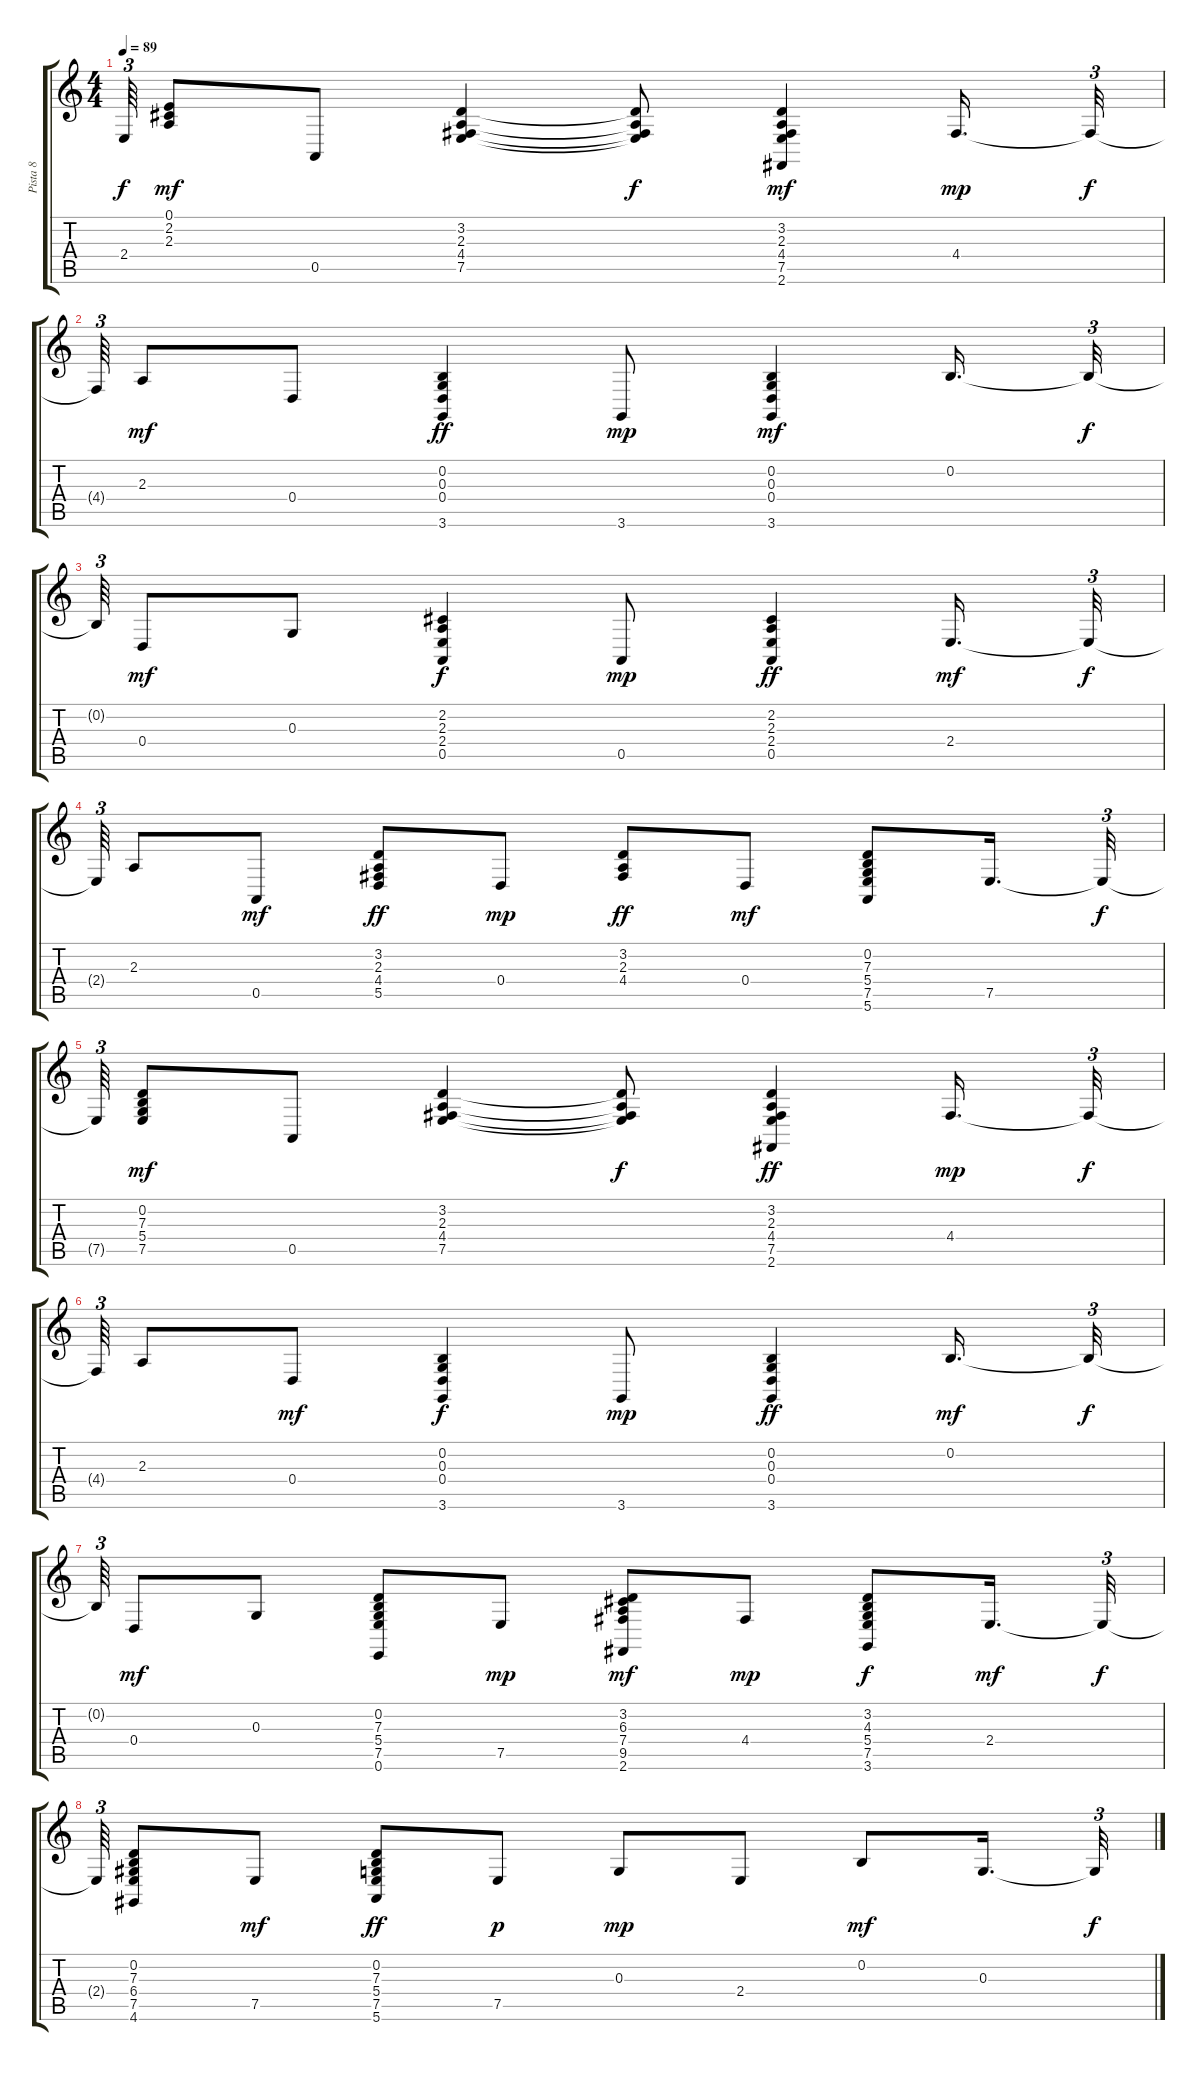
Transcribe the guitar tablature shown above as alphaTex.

\track ("Pista 8" "Pista 8") {instrument acousticgrandpiano}
\staff {score tabs}
\tuning (E4 B3 G3 D3 A2 E2) {hide}
\ts (4 4)
\tempo 89
\clef g2
\ks c
2.4{t}.64{tu (3 2) dy f} (0.1 2.2 2.3).8{dy mf} 0.5.8 (3.2 2.3 4.4 7.5).4 (3.2{t} 2.3{t} 4.4{t} 7.5{t}).8{dy f} (3.2 2.3 4.4 7.5 2.6).4{dy mf} 4.4.16{d dy mp} 4.4{t}.32{tu (3 2) dy f} |
4.4{t}.64{tu (3 2)} 2.3.8{dy mf} 0.4.8 (0.2 0.3 0.4 3.6).4{dy ff} 3.6.8{dy mp} (0.2 0.3 0.4 3.6).4{dy mf} 0.2.16{d} 0.2{t}.32{tu (3 2) dy f} |
0.2{t}.64{tu (3 2)} 0.4.8{dy mf} 0.3.8 (2.2 2.3 2.4 0.5).4{dy f} 0.5.8{dy mp} (2.2 2.3 2.4 0.5).4{dy ff} 2.4.16{d dy mf} 2.4{t}.32{tu (3 2) dy f} |
2.4{t}.64{tu (3 2)} 2.3.8 0.5.8{dy mf} (3.2 2.3 4.4 5.5).8{dy ff} 0.4.8{dy mp} (3.2 2.3 4.4).8{dy ff} 0.4.8{dy mf} (0.2 7.3 5.4 7.5 5.6).8 7.5.16{d} 7.5{t}.32{tu (3 2) dy f} |
7.5{t}.64{tu (3 2)} (0.2 7.3 5.4 7.5).8{dy mf} 0.5.8 (3.2 2.3 4.4 7.5).4 (3.2{t} 2.3{t} 4.4{t} 7.5{t}).8{dy f} (3.2 2.3 4.4 7.5 2.6).4{dy ff} 4.4.16{d dy mp} 4.4{t}.32{tu (3 2) dy f} |
4.4{t}.64{tu (3 2)} 2.3.8 0.4.8{dy mf} (0.2 0.3 0.4 3.6).4{dy f} 3.6.8{dy mp} (0.2 0.3 0.4 3.6).4{dy ff} 0.2.16{d dy mf} 0.2{t}.32{tu (3 2) dy f} |
0.2{t}.64{tu (3 2)} 0.4.8{dy mf} 0.3.8 (0.2 7.3 5.4 7.5 0.6).8 7.5.8{dy mp} (3.2 6.3 7.4 9.5 2.6).8{dy mf} 4.4.8{dy mp} (3.2 4.3 5.4 7.5 3.6).8{dy f} 2.4.16{d dy mf} 2.4{t}.32{tu (3 2) dy f} |
2.4{t}.64{tu (3 2)} (0.2 7.3 6.4 7.5 4.6).8 7.5.8{dy mf} (0.2 7.3 5.4 7.5 5.6).8{dy ff} 7.5.8{dy p} 0.3.8{dy mp} 2.4.8 0.2.8{dy mf} 0.3.16{d} 0.3{t}.32{tu (3 2) dy f}
